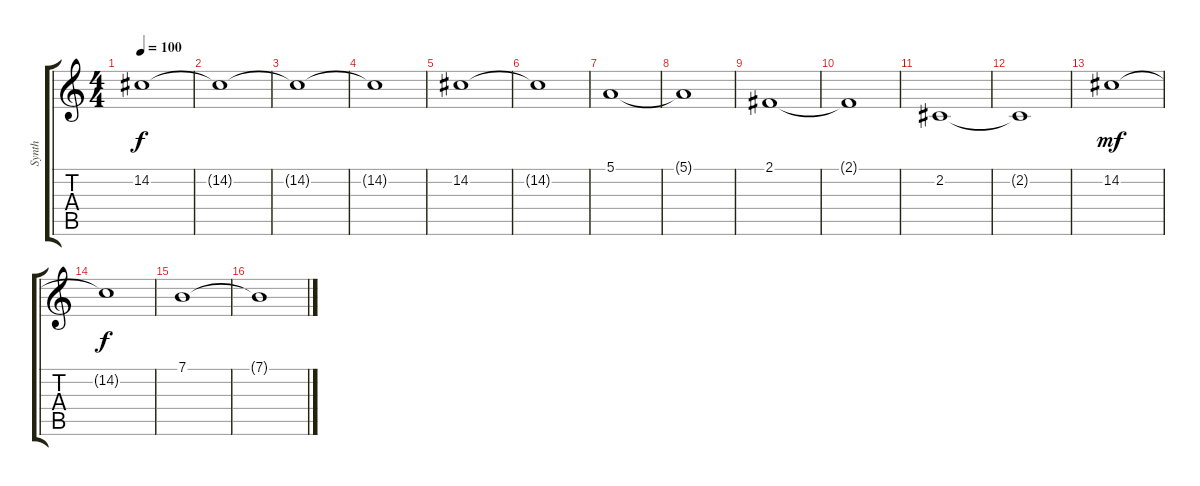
\track ("Synth" "Synth") {instrument pad2warm}
\staff {score tabs}
\tuning (E4 B3 G3 D3 A2 E2) {hide}
\ts (4 4)
\tempo 100
\clef g2
\ks c
14.2{t}.1{dy f} |
14.2{t}.1 |
14.2{t}.1 |
14.2{t}.1 |
14.2.1{volume 7} |
14.2{t}.1 |
5.1.1 |
5.1{t}.1 |
2.1.1 |
2.1{t}.1 |
2.2.1 |
2.2{t}.1 |
14.2.1{dy mf} |
14.2{t}.1{dy f} |
7.1.1 |
7.1{t}.1
